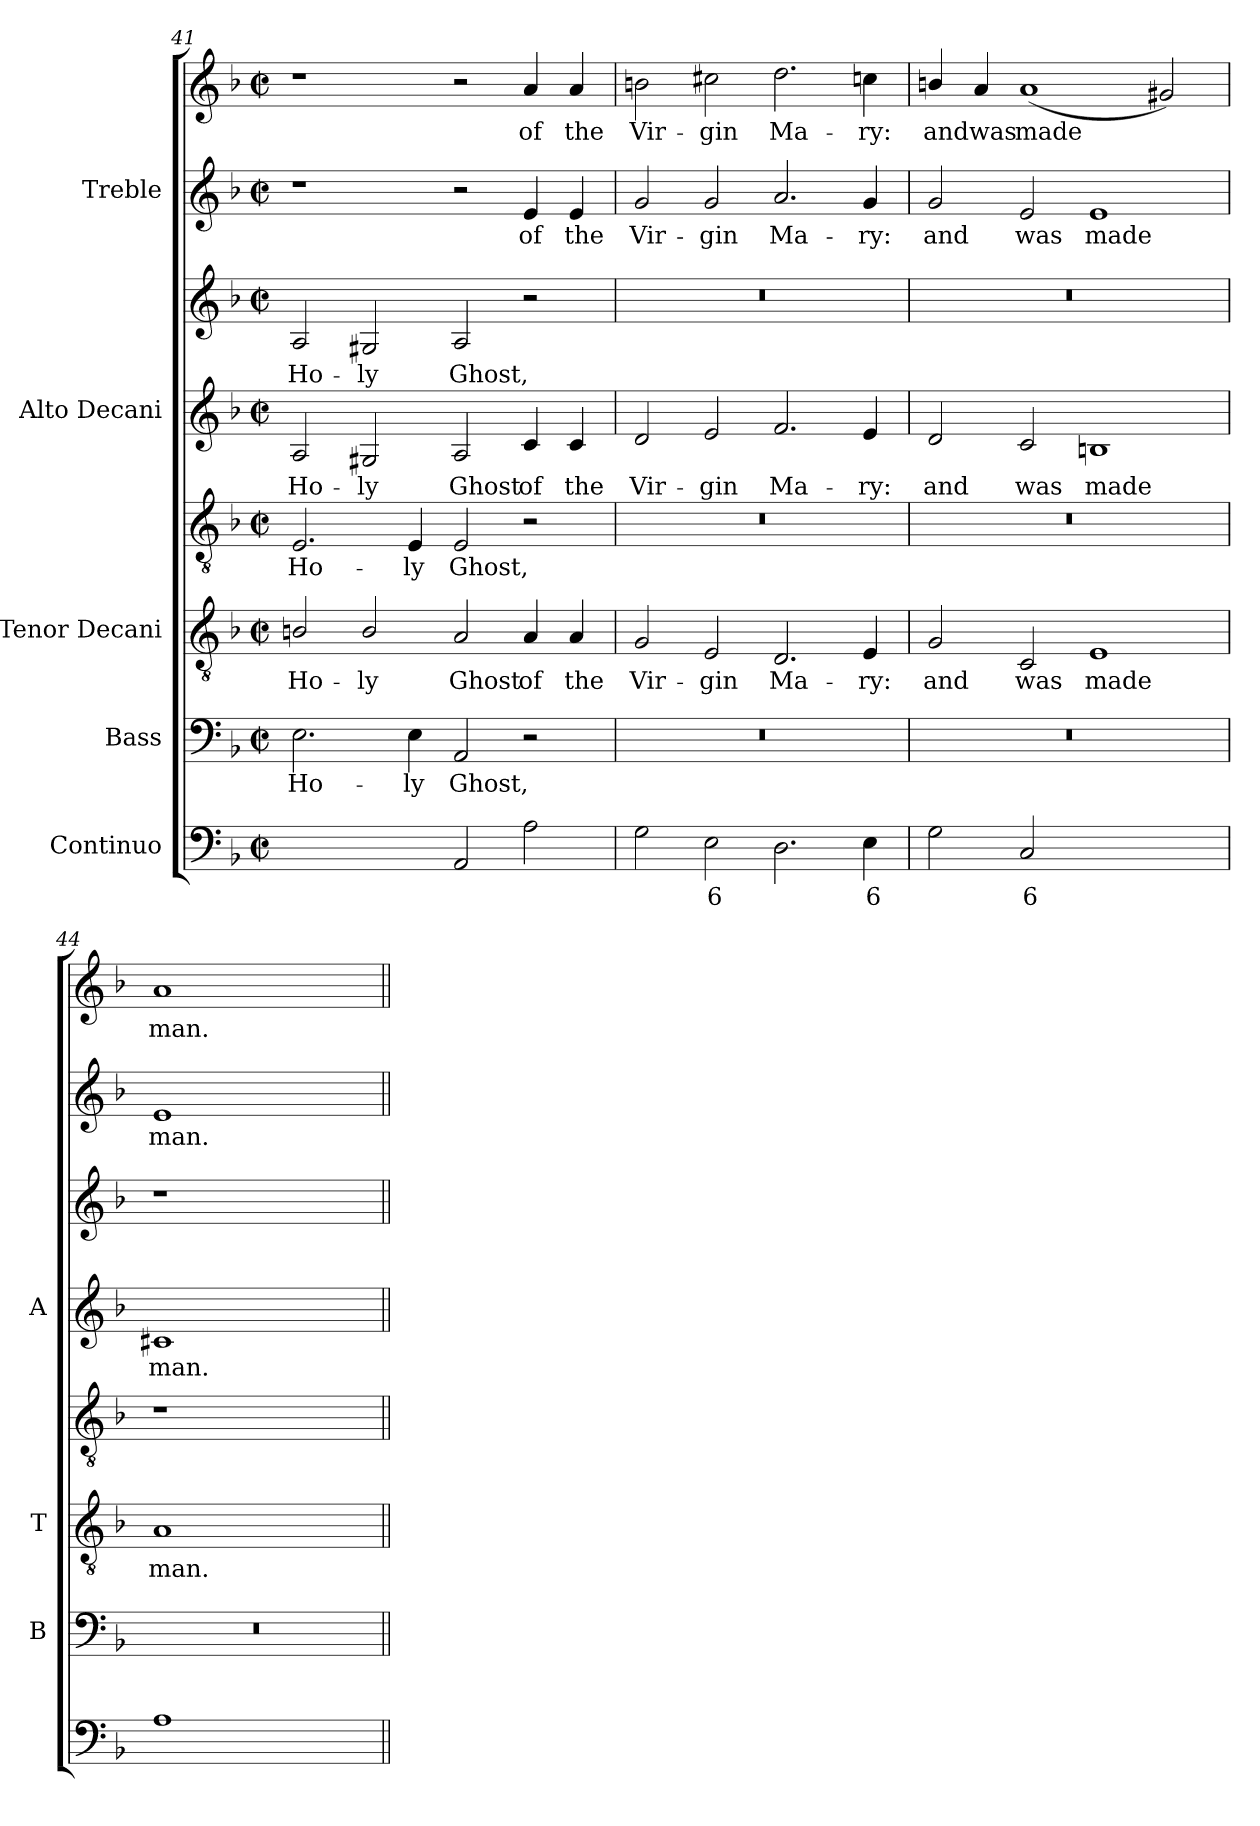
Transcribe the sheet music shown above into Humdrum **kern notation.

**kern	**text	**kern	**text	**kern	**text	**kern	**text	**kern	**text	**kern	**text	**kern	**text	**kern	**text
*part5	*part5	*part4	*part4	*part3	*part3	*part3	*part3	*part2	*part2	*part2	*part2	*part1	*part1	*part1	*part1
*staff8	*staff8	*staff7	*staff7	*staff6	*staff6	*staff5	*staff5	*staff4	*staff4	*staff3	*staff3	*staff2	*staff2	*staff1	*staff1
*I"Continuo	*	*I"Bass	*	*I"Tenor Decani	*	*	*	*I"Alto Decani	*	*	*	*I"Treble	*	*	*
*	*	*I'B	*	*I'T	*	*	*	*I'A	*	*	*	*	*	*	*
!!LO:LB:g=z
*clefF4	*	*clefF4	*	*clefGv2	*	*clefGv2	*	*clefG2	*	*clefG2	*	*clefG2	*	*clefG2	*
*k[b-]	*	*k[b-]	*	*k[b-]	*	*k[b-]	*	*k[b-]	*	*k[b-]	*	*k[b-]	*	*k[b-]	*
*F:	*	*F:	*	*F:	*	*F:	*	*F:	*	*F:	*	*F:	*	*F:	*
*M4/2	*	*M4/2	*	*M4/2	*	*M4/2	*	*M4/2	*	*M4/2	*	*M4/2	*	*M4/2	*
*met(c|)	*	*met(c|)	*	*met(c|)	*	*met(c|)	*	*met(c|)	*	*met(c|)	*	*met(c|)	*	*met(c|)	*
=41	=41	=41	=41	=41	=41	=41	=41	=41	=41	=41	=41	=41	=41	=41	=41
!	!LO:LY:b	!	!LO:LY:b	!	!LO:LY:b	!	!LO:LY:b	!	!LO:LY:b	!	!LO:LY:b	!	!	!	!
[2EEyy	4	2.E	Ho-	2Bn/	Ho-	2.E	Ho-	2A	Ho-	2A	Ho-	1r	.	1r	.
!	!LO:LY:b	!	!	!	!LO:LY:b	!	!	!	!LO:LY:b	!	!LO:LY:b	!	!	!	!
2EEyy]	3	.	.	2B/	-ly	.	.	2G#X	-ly	2G#X	-ly	.	.	.	.
!	!	!	!LO:LY:b	!	!	!	!LO:LY:b	!	!	!	!	!	!	!	!
.	.	4E	-ly	.	.	4E	-ly	.	.	.	.	.	.	.	.
!	!	!	!LO:LY:b	!	!LO:LY:b	!	!LO:LY:b	!	!LO:LY:b	!	!LO:LY:b	!	!	!	!
2AA	.	2AA	Ghost,	2A	Ghost	2E	Ghost,	2A	Ghost	2A	Ghost,	2r	.	2r	.
!	!	!	!	!	!LO:LY:b	!	!	!	!LO:LY:b	!	!	!	!LO:LY:b	!	!LO:LY:b
2A	.	2r	.	4A	of	2r	.	4c	of	2r	.	4e	of	4a	of
!	!	!	!	!	!LO:LY:b	!	!	!	!LO:LY:b	!	!	!	!LO:LY:b	!	!LO:LY:b
.	.	.	.	4A	the	.	.	4c	the	.	.	4e	the	4a	the
=42	=42	=42	=42	=42	=42	=42	=42	=42	=42	=42	=42	=42	=42	=42	=42
!	!	!	!	!	!LO:LY:b	!	!	!	!LO:LY:b	!	!	!	!LO:LY:b	!	!LO:LY:b
2G	.	0r	.	2G	Vir-	0r	.	2d	Vir-	0r	.	2g	Vir-	2bn	Vir-
!	!LO:LY:b	!	!	!	!LO:LY:b	!	!	!	!LO:LY:b	!	!	!	!LO:LY:b	!	!LO:LY:b
2E	6	.	.	2E	-gin	.	.	2e	-gin	.	.	2g	-gin	2cc#X	-gin
!	!	!	!	!	!LO:LY:b	!	!	!	!LO:LY:b	!	!	!	!LO:LY:b	!	!LO:LY:b
2.D	.	.	.	2.D	Ma-	.	.	2.f	Ma-	.	.	2.a	Ma-	2.dd	Ma-
!	!LO:LY:b	!	!	!	!LO:LY:b	!	!	!	!LO:LY:b	!	!	!	!LO:LY:b	!	!LO:LY:b
4E	6	.	.	4E	-ry:	.	.	4e	-ry:	.	.	4g	-ry:	4ccn	-ry:
=43	=43	=43	=43	=43	=43	=43	=43	=43	=43	=43	=43	=43	=43	=43	=43
!	!	!	!	!	!LO:LY:b	!	!	!	!LO:LY:b	!	!	!	!LO:LY:b	!	!LO:LY:b
2G	.	0r	.	2G	and	0r	.	2d	and	0r	.	2g	and	4bn/	and
!	!	!	!	!	!	!	!	!	!	!	!	!	!	!	!LO:LY:b
.	.	.	.	.	.	.	.	.	.	.	.	.	.	4a	was
!	!LO:LY:b	!	!	!	!LO:LY:b	!	!	!	!LO:LY:b	!	!	!	!LO:LY:b	!	!LO:LY:b
2C	6	.	.	2C	was	.	.	2c	was	.	.	2e	was	(<1a	made
!	!LO:LY:b	!	!	!	!LO:LY:b	!	!	!	!LO:LY:b	!	!	!	!LO:LY:b	!	!
[2Eyy	4	.	.	1E	made	.	.	1Bn	made	.	.	1e	made	.	.
!	!LO:LY:b	!	!	!	!	!	!	!	!	!	!	!	!	!	!
2Eyy]	3	.	.	.	.	.	.	.	.	.	.	.	.	2g#X)	.
=44	=44	=44	=44	=44	=44	=44	=44	=44	=44	=44	=44	=44	=44	=44	=44
!	!	!	!	!	!LO:LY:b	!	!	!	!LO:LY:b	!	!	!	!LO:LY:b	!	!LO:LY:b
1A	.	0r	.	1A	man.	1r	.	1c#X	man.	1r	.	1e	man.	1a	man.
1ryy	.	.	.	1ryy	.	1ryy	.	1ryy	.	1ryy	.	1ryy	.	1ryy	.
=||	=||	=||	=||	=||	=||	=||	=||	=||	=||	=||	=||	=||	=||	=||	=||
*-	*-	*-	*-	*-	*-	*-	*-	*-	*-	*-	*-	*-	*-	*-	*-
